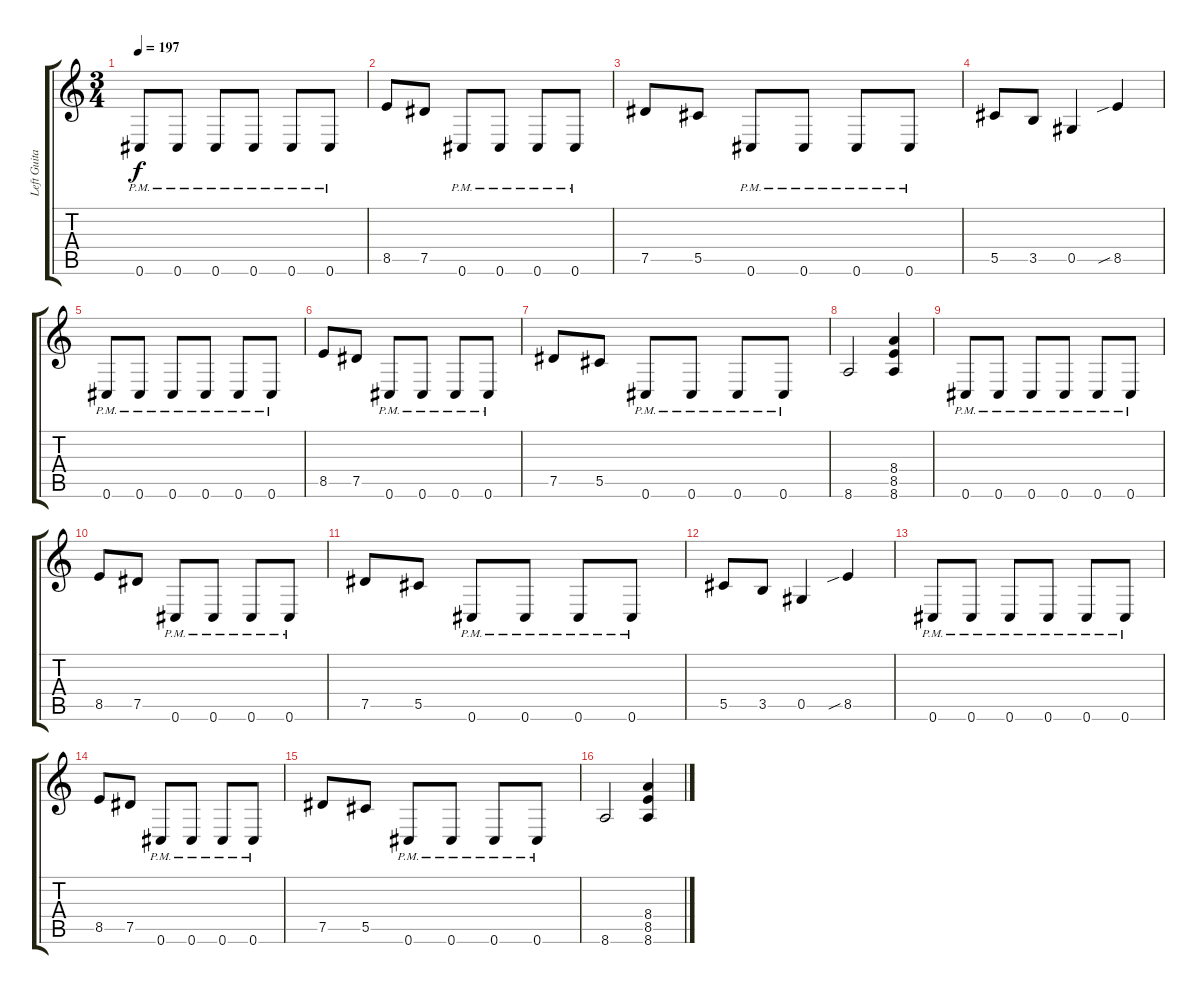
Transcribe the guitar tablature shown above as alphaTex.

\track ("Left Guitar" "Left Guita") {instrument distortionguitar}
\staff {score tabs}
\tuning (Eb4 Bb3 Gb3 Db3 Ab2 Db2) {hide}
\ts (3 4)
\tempo 197
\clef g2
\ks c
0.6{pm}.8{dy f} 0.6{pm}.8 0.6{pm}.8 0.6{pm}.8 0.6{pm}.8 0.6{pm}.8 |
8.5.8 7.5.8 0.6{pm}.8 0.6{pm}.8 0.6{pm}.8 0.6{pm}.8 |
7.5.8 5.5.8 0.6{pm}.8 0.6{pm}.8 0.6{pm}.8 0.6{pm}.8 |
5.5.8 3.5.8 0.5.4 8.5{sib}.4 |
0.6{pm}.8 0.6{pm}.8 0.6{pm}.8 0.6{pm}.8 0.6{pm}.8 0.6{pm}.8 |
8.5.8 7.5.8 0.6{pm}.8 0.6{pm}.8 0.6{pm}.8 0.6{pm}.8 |
7.5.8 5.5.8 0.6{pm}.8 0.6{pm}.8 0.6{pm}.8 0.6{pm}.8 |
8.6.2 (8.4 8.5 8.6).4 |
0.6{pm}.8 0.6{pm}.8 0.6{pm}.8 0.6{pm}.8 0.6{pm}.8 0.6{pm}.8 |
8.5.8 7.5.8 0.6{pm}.8 0.6{pm}.8 0.6{pm}.8 0.6{pm}.8 |
7.5.8 5.5.8 0.6{pm}.8 0.6{pm}.8 0.6{pm}.8 0.6{pm}.8 |
5.5.8 3.5.8 0.5.4 8.5{sib}.4 |
0.6{pm}.8 0.6{pm}.8 0.6{pm}.8 0.6{pm}.8 0.6{pm}.8 0.6{pm}.8 |
8.5.8 7.5.8 0.6{pm}.8 0.6{pm}.8 0.6{pm}.8 0.6{pm}.8 |
7.5.8 5.5.8 0.6{pm}.8 0.6{pm}.8 0.6{pm}.8 0.6{pm}.8 |
8.6.2 (8.4 8.5 8.6).4
